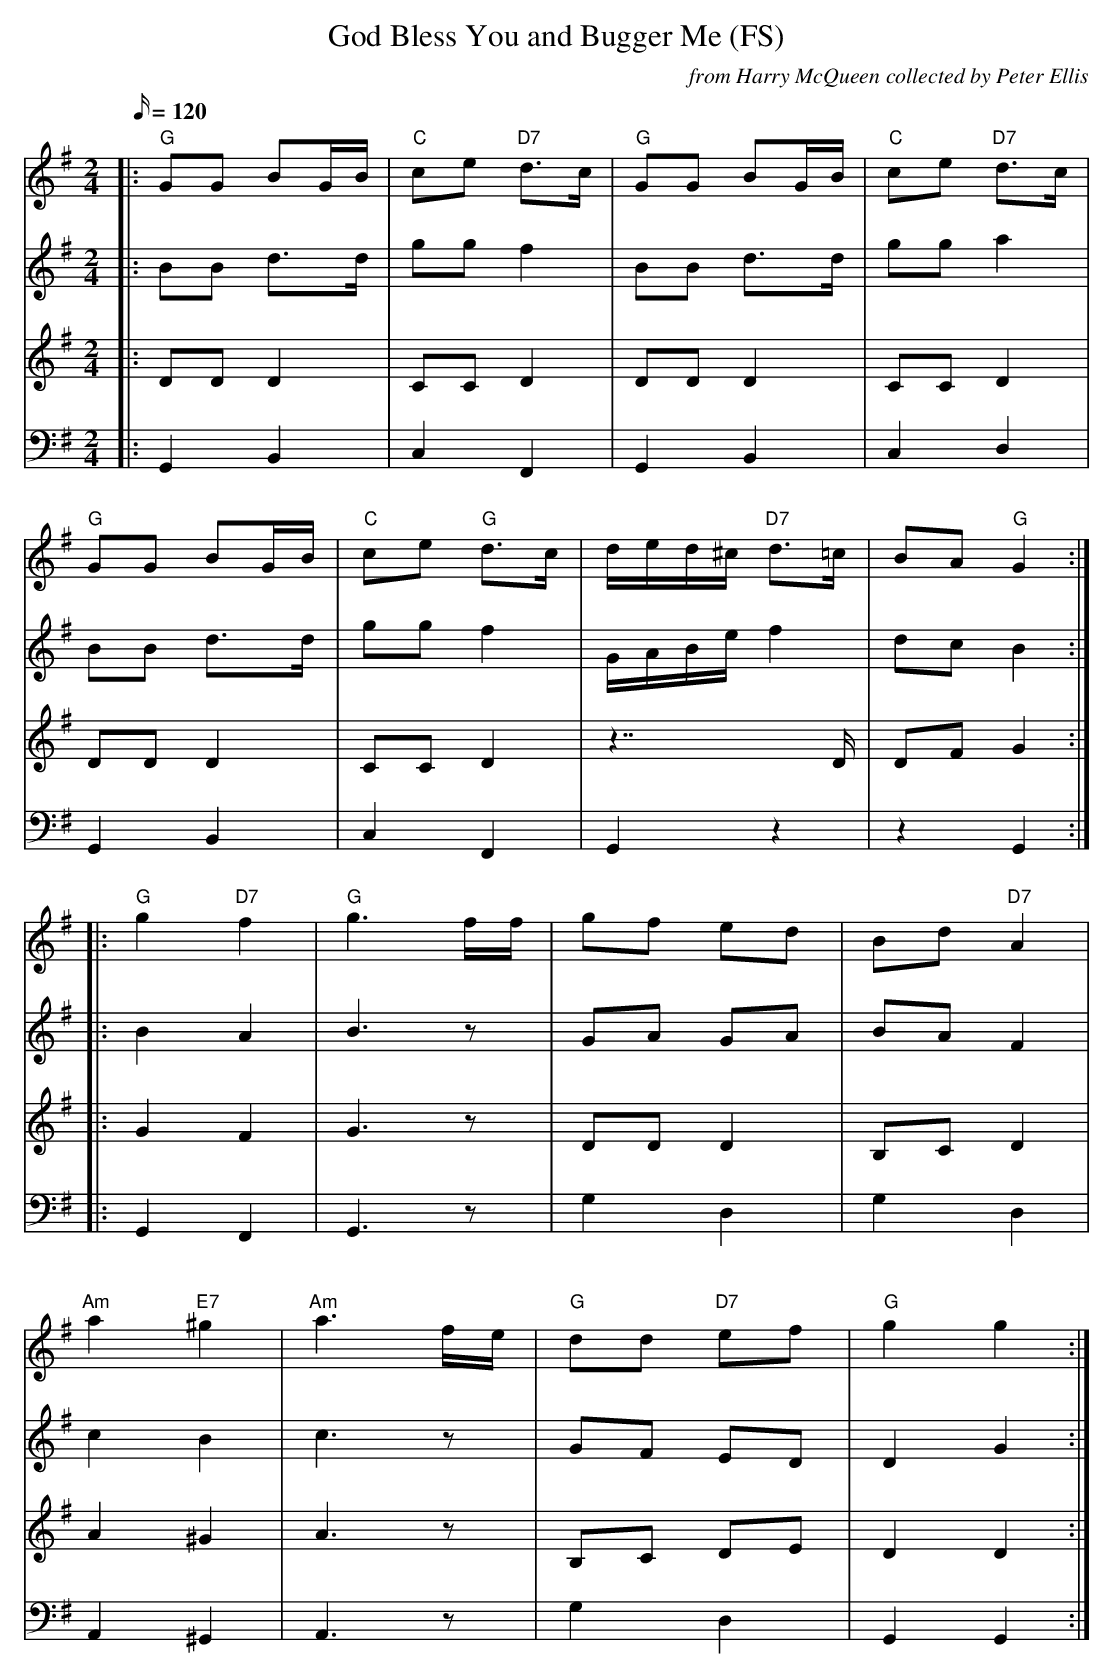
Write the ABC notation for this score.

X:1
T:God Bless You and Bugger Me (FS)
M:2/4
L:1/16
Q:120
C:from Harry McQueen collected by Peter Ellis
K:G
V:1
|:"G"G2G2 B2GB|"C"c2e2 "D7"d3c|"G"G2G2 B2GB|"C"c2e2 "D7"d3c|
"G"G2G2 B2GB|"C"c2e2 "G"d3c|ded^c "D7"d3=c|B2A2 "G"G4:|
|:"G"g4"D7"f4|"G"g6ff|g2f2 e2d2|B2d2 "D7"A4|
"Am"a4"E7"^g4|"Am"a6 fe|"G"d2d2 "D7"e2f2|"G"g4 g4:|
V:2
|:B2B2 d3d|g2g2f4|B2B2 d3d|g2g2a4|
B2B2 d3d|g2g2f4|GABe f4|d2c2 B4:|
|:B4A4|B6z2|G2A2 G2A2|B2A2 F4|
c4B4|c6z2|G2F2 E2D2|D4G4:|
V:3
|:D2D2D4|C2C2D4|D2D2D4|C2C2D4|
D2D2D4|C2C2D4|z7D|D2F2 G4:|
|:G4F4|G6z2|D2D2D4|B,2C2D4|
A4^G4|A6z2|B,2C2 D2E2|D4D4:|
V:4 clef=bass
|:G,,4B,,4|C,4F,,4|G,,4B,,4|C,4D,4|
G,,4B,,4|C,4F,,4|G,,4z4|z4 G,,4:|
|:G,,4F,,4|G,,6z2|G,4D,4|G,4D,4|
A,,4^G,,4|A,,6z2|G,4D,4|G,,4G,,4:|
